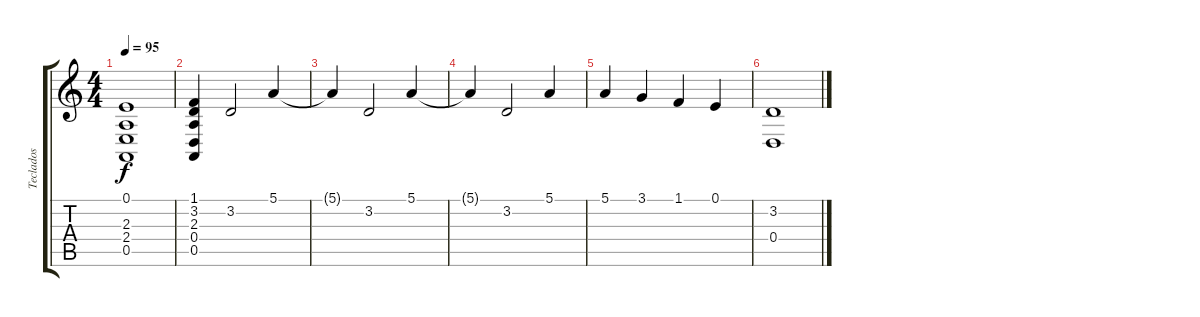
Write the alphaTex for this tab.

\track ("Teclados" "Teclados") {instrument stringensemble1}
\staff {score tabs}
\tuning (E4 B3 G3 D3 A2 E2) {hide}
\ts (4 4)
\tempo 95
\clef g2
\ks c
(0.1 2.3 2.4 0.5).1{dy f} |
(1.1 3.2 2.3 0.4 0.5).4 3.2.2{volume 13} 5.1.4 |
5.1{t}.4 3.2.2 5.1.4 |
5.1{t}.4 3.2.2 5.1.4 |
5.1.4 3.1.4 1.1.4 0.1.4 |
(3.2 0.4).1
